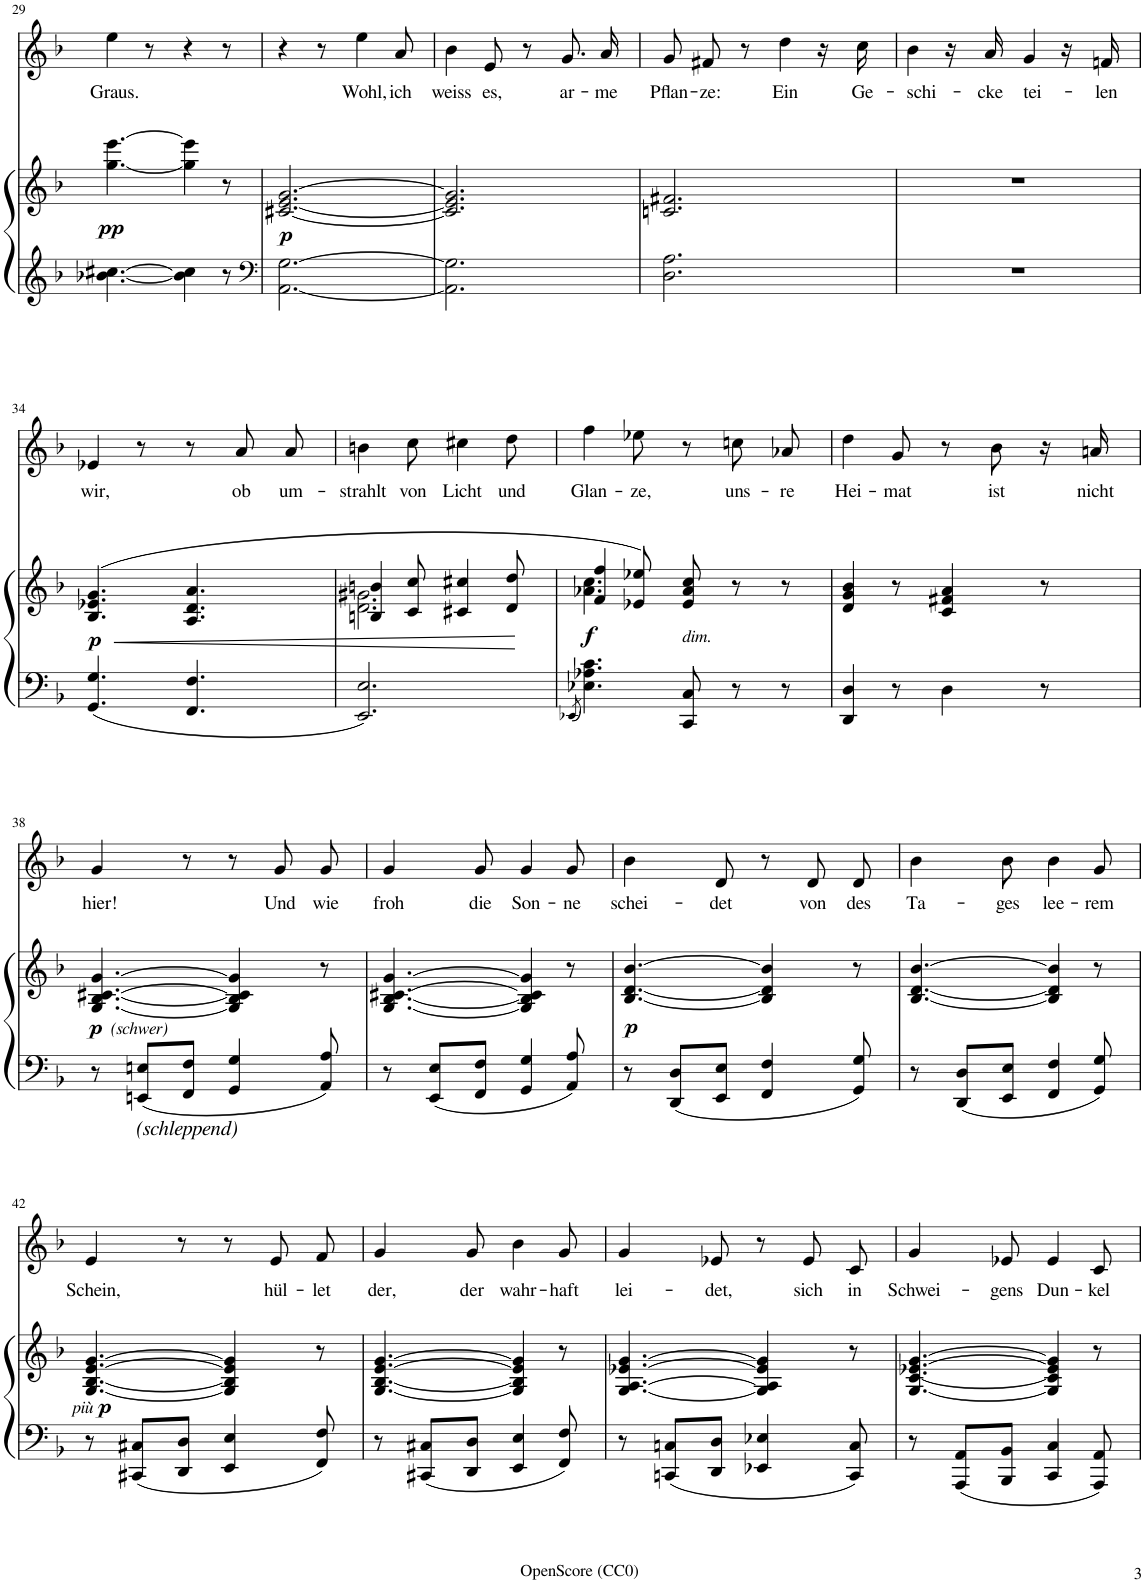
**kern	**kern	**dynam	**kern	**text
*part2	*part2	*part2	*part1	*part1
*staff3	*staff2	*staff2/3	*staff1	*staff1
*I"Piano	*	*	*I"Voice	*
*I'Pno	*	*	*	*
!!LO:PB:g=z
*clefG2	*clefG2	*	*clefG2	*
*k[b-]	*k[b-]	*	*k[b-]	*
*M6/8	*M6/8	*	*M6/8	*
=29	=29	=29	=29	=29
!	!	!LO:DY:b	!	!LO:LY:b
[4.b-X\ [4.cc#X\	[4.gg\ [4.eee\	pp	4ee\	Graus.
.	.	.	8r	.
4b-\] 4cc#\]	4gg\] 4eee\]	.	4r	.
8r	8r	.	8r	.
=30	=30	=30	=30	=30
*clefF4	*	*	*	*
!	!	!LO:DY:b	!	!
[2.AA\ [2.G\	[2.c#X/ [2.e/ [2.g/	p	4r	.
.	.	.	8r	.
!	!	!	!	!LO:LY:b
.	.	.	4ee\	Wohl,
!	!	!	!	!LO:LY:b
.	.	.	8a/	ich
=31	=31	=31	=31	=31
!	!	!	!	!LO:LY:b
2.AA\] 2.G\]	2.c#/] 2.e/] 2.g/]	.	4b-\	weiss
!	!	!	!	!LO:LY:b
.	.	.	8e/	es,
.	.	.	8r	.
!	!	!	!	!LO:LY:b
.	.	.	8.g/L	ar-
!	!	!	!	!LO:LY:b
.	.	.	16a/Jk	-me
=32	=32	=32	=32	=32
!	!	!	!	!LO:LY:b
2.D\ 2.A\	2.cn/ 2.f#X/	.	8g/L	Pflan-
!	!	!	!	!LO:LY:b
.	.	.	8f#X/J	-ze:
.	.	.	8r	.
!	!	!	!	!LO:LY:b
.	.	.	4dd\	Ein
.	.	.	16r	.
!	!	!	!	!LO:LY:b
.	.	.	16cc\	Ge-
=33	=33	=33	=33	=33
!	!	!	!	!LO:LY:b
2.r	2.r	.	4b-\	schi-
.	.	.	16r	.
!	!	!	!	!LO:LY:b
.	.	.	16a/	-cke
!	!	!	!	!LO:LY:b
.	.	.	4g/	tei-
.	.	.	16r	.
!	!	!	!	!LO:LY:b
.	.	.	16fn/	-len
!!LO:LB:g=z
=34	=34	=34	=34	=34
!	!	!LO:HP:b	!	!LO:LY:b
!	!	!LO:DY:n=1:b	!	!
4.GG/ 4.G/	(4.B-/ 4.e-X/ 4.g/	< p	4e-X/	wir,
.	.	.	8r	.
4.FF/ 4.F/	4.A/ 4.d/ 4.a/	.	8r	.
!	!	!	!	!LO:LY:b
.	.	.	8a/L	ob
!	!	!	!	!LO:LY:b
.	.	.	8a/J	um-
=35	=35	=35	=35	=35
*	*^	*	*	*
!	!	!	!	!	!LO:LY:b
2.EE/ 2.E/	4Bn/ 4bn/	2.d\ 2.g#X\	.	4bn\	-strahlt
!	!	!	!	!	!LO:LY:b
.	8c/ 8cc/	.	.	8cc\	von
!	!	!	!	!	!LO:LY:b
.	4c#X/ 4cc#X/	.	.	4cc#X\	Licht
!	!	!	!	!	!LO:LY:b
.	8d/ 8dd/	.	[	8dd\	und
=36	=36	=36	=36	=36	=36
8qEE-X/	.	.	.	.	.
!	!	!	!LO:DY:b	!	!LO:LY:b
4.E-X\ 4.A-X\ 4.c\	4f/ 4ff/	4.a-X\ 4.cc\	f	4ff\	Glan-
!	!	!	!	!	!LO:LY:b
.	8e-X/ 8ee-X/)	.	.	8ee-X\	-ze,
!	!LO:TX:b:i:t=dim.	!	!	!	!
8CC/ 8C/	8e-/ 8a-/ 8cc/	4.ryy	.	8r	.
!	!	!	!	!	!LO:LY:b
8r	8r	.	.	8ccn\L	uns-
!	!	!	!	!	!LO:LY:b
8r	8r	.	.	8a-X\J	-re
*	*v	*v	*	*	*
=37	=37	=37	=37	=37
!	!	!	!	!LO:LY:b
4DD/ 4D/	4d/ 4g/ 4b-/	.	4dd\	Hei-
!	!	!	!	!LO:LY:b
8r	8r	.	8g/	-mat
4D\	4c/ 4f#X/ 4a/	.	8r	.
!	!	!	!	!LO:LY:b
.	.	.	8b-\	ist
8r	8r	.	16r	.
!	!	!	!	!LO:LY:b
.	.	.	16an/	nicht
!!LO:LB:g=z
=38	=38	=38	=38	=38
!	!	!LO:DY:b	!	!LO:LY:b
!	!	!LO:DY:n=1:b	!	!
8r	[4.G/ [4.B-/ [4.c#X/ [4.g/	p other-dynamics	4g/	hier!
!LO:TX:b:i:t=(schleppend)	!	!	!	!
8EEn/ 8En/L	.	.	.	.
8FF/ 8F/J	.	.	8r	.
4GG/ 4G/	4G/] 4B-/] 4c#/] 4g/]	.	8r	.
!	!	!	!	!LO:LY:b
.	.	.	8g/L	Und
!	!	!	!	!LO:LY:b
8AA/ 8A/	8r	.	8g/J	wie
=39	=39	=39	=39	=39
!	!	!	!	!LO:LY:b
8r	[4.G/ [4.B-/ [4.c#X/ [4.g/	.	4g/	froh
8EE/ 8E/L	.	.	.	.
!	!	!	!	!LO:LY:b
8FF/ 8F/J	.	.	8g/	die
!	!	!	!	!LO:LY:b
4GG/ 4G/	4G/] 4B-/] 4c#/] 4g/]	.	4g/	Son-
!	!	!	!	!LO:LY:b
8AA/ 8A/	8r	.	8g/	-ne
=40	=40	=40	=40	=40
!	!	!LO:DY:b	!	!LO:LY:b
8r	[4.B-/ [4.d/ [4.b-/	p	4b-\	schei-
8DD/ 8D/L	.	.	.	.
!	!	!	!	!LO:LY:b
8EE/ 8E/J	.	.	8d/	-det
4FF/ 4F/	4B-/] 4d/] 4b-/]	.	8r	.
!	!	!	!	!LO:LY:b
.	.	.	8d/L	von
!	!	!	!	!LO:LY:b
8GG/ 8G/	8r	.	8d/J	des
=41	=41	=41	=41	=41
!	!	!	!	!LO:LY:b
8r	[4.B-/ [4.d/ [4.b-/	.	4b-\	Ta-
8DD/ 8D/L	.	.	.	.
!	!	!	!	!LO:LY:b
8EE/ 8E/J	.	.	8b-\	-ges
!	!	!	!	!LO:LY:b
4FF/ 4F/	4B-/] 4d/] 4b-/]	.	4b-\	lee-
!	!	!	!	!LO:LY:b
8GG/ 8G/	8r	.	8g/	-rem
!!LO:LB:g=z
=42	=42	=42	=42	=42
!	!	!LO:DY:b	!	!LO:LY:b
!	!	!LO:DY:n=1:b	!	!
8r	[4.G/ [4.B-/ [>4.e/ [4.g/	other-dynamics p	4e/	Schein,
8CC#X/ 8C#X/L	.	.	.	.
8DD/ 8D/J	.	.	8r	.
4EE/ 4E/	4G/] 4B-/] 4e/] 4g/]	.	8r	.
!	!	!	!	!LO:LY:b
.	.	.	8e/L	hül-
!	!	!	!	!LO:LY:b
8FF/ 8F/	8r	.	8f/J	-let
=43	=43	=43	=43	=43
!	!	!	!	!LO:LY:b
8r	[4.G/ [4.B-/ [>4.e/ [4.g/	.	4g/	der,
8CC#X/ 8C#X/L	.	.	.	.
!	!	!	!	!LO:LY:b
8DD/ 8D/J	.	.	8g/	der
!	!	!	!	!LO:LY:b
4EE/ 4E/	4G/] 4B-/] 4e/] 4g/]	.	4b-\	wahr-
!	!	!	!	!LO:LY:b
8FF/ 8F/	8r	.	8g/	-haft
=44	=44	=44	=44	=44
!	!	!	!	!LO:LY:b
8r	[4.G/ [4.A/ [>4.e-X/ [4.g/	.	4g/	lei-
8CCn/ 8Cn/L	.	.	.	.
!	!	!	!	!LO:LY:b
8DD/ 8D/J	.	.	8e-X/	-det,
4EE-X/ 4E-X/	4G/] 4A/] 4e-/] 4g/]	.	8r	.
!	!	!	!	!LO:LY:b
.	.	.	8e-/L	sich
!	!	!	!	!LO:LY:b
8CC/ 8C/	8r	.	8c/J	in
=45	=45	=45	=45	=45
!	!	!	!	!LO:LY:b
8r	[4.G/ [4.c/ [>4.e-X/ [4.g/	.	4g/	Schwei-
8AAA/ 8AA/L	.	.	.	.
!	!	!	!	!LO:LY:b
8BBB-/ 8BB-/J	.	.	8e-X/	-gens
!	!	!	!	!LO:LY:b
4CC/ 4C/	4G/] 4c/] 4e-/] 4g/]	.	4e-/	Dun-
!	!	!	!	!LO:LY:b
8AAA/ 8AA/	8r	.	8c/	-kel
=	=	=	=	=
*-	*-	*-	*-	*-
